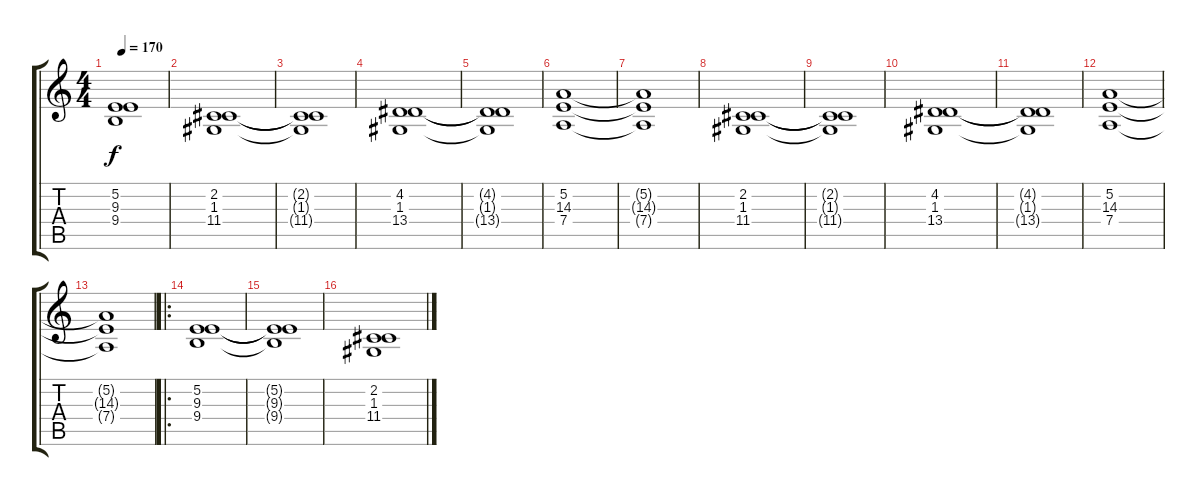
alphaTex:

\track "" {instrument stringensemble1}
\staff {score tabs}
\tuning (E4 B3 G3 D3 A2 E2) {hide}
\ts (4 4)
\tempo 170
\clef g2
\ks c
(5.2{t} 9.3{t} 9.4{t}).1{dy f} |
(2.2 1.3 11.4).1 |
(2.2{t} 1.3{t} 11.4{t}).1 |
(4.2 1.3 13.4).1 |
(4.2{t} 1.3{t} 13.4{t}).1 |
(5.2 14.3 7.4).1 |
(5.2{t} 14.3{t} 7.4{t}).1 |
(2.2 1.3 11.4).1 |
(2.2{t} 1.3{t} 11.4{t}).1 |
(4.2 1.3 13.4).1 |
(4.2{t} 1.3{t} 13.4{t}).1 |
(5.2 14.3 7.4).1 |
(5.2{t} 14.3{t} 7.4{t}).1 |
\ro
(5.2 9.3 9.4).1 |
(5.2{t} 9.3{t} 9.4{t}).1 |
(2.2 1.3 11.4).1
